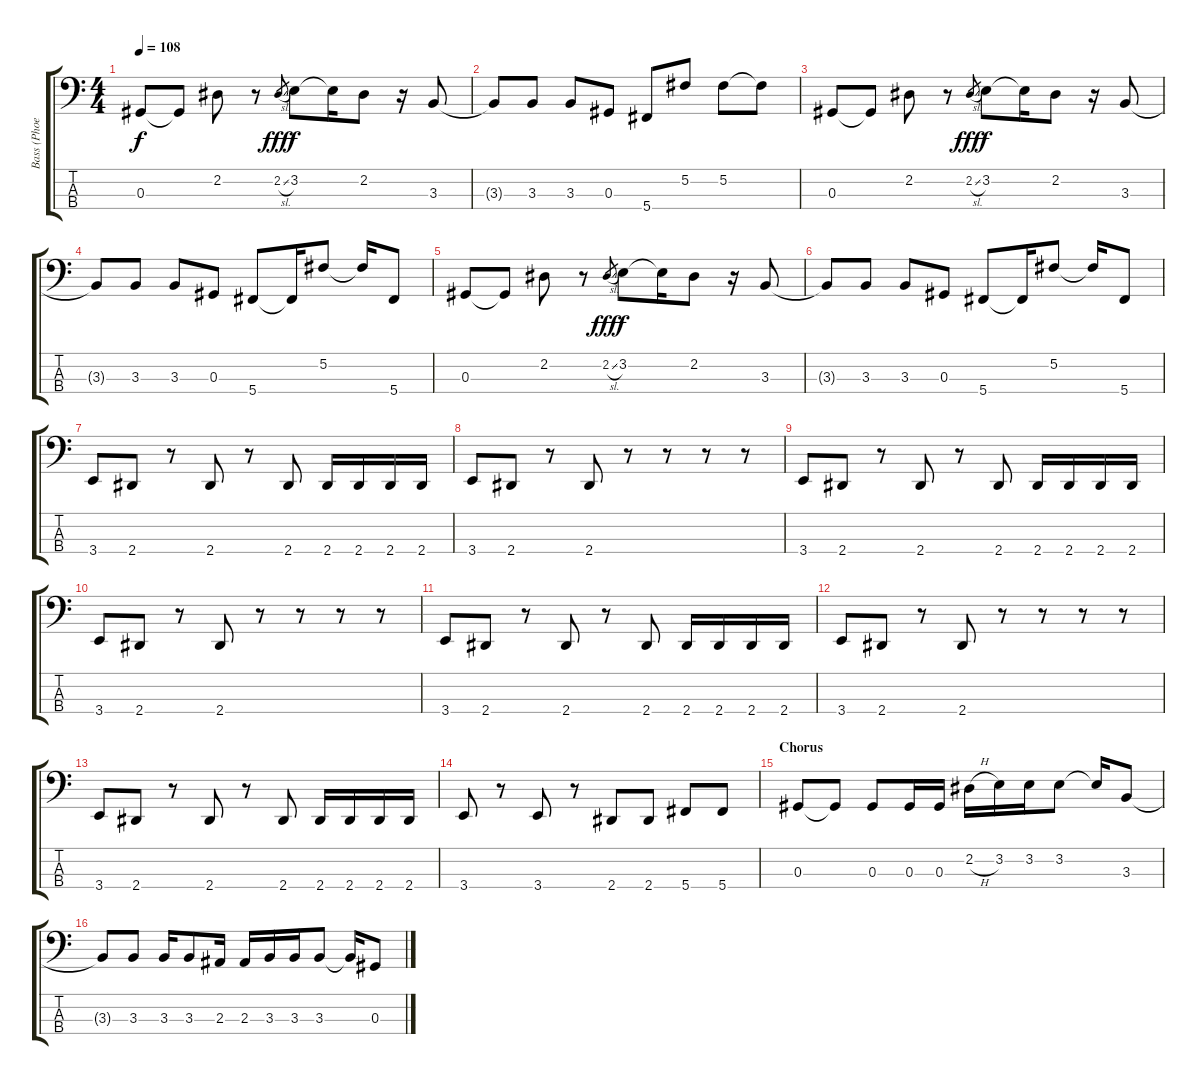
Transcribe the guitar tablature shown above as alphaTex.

\track ("Bass (Phoenix)" "Bass (Phoe") {instrument electricbassfinger}
\staff {score tabs}
\tuning (Gb2 Db2 Ab1 Db1) {hide}
\ts (4 4)
\tempo 108
\clef f4
\ks c
0.3.8{dy f} 0.3{t}.8 2.2.8 r.8 2.2{sl}.8{gr dy fff} 3.2.8{dy f} 3.2{t}.16 2.2.8 r.16 3.3.8 |
3.3{t}.8 3.3.8 3.3.8 0.3.8 5.4.8 5.2.8 5.2.8 5.2{t}.8 |
0.3.8 0.3{t}.8 2.2.8 r.8 2.2{sl}.8{gr dy fff} 3.2.8{dy f} 3.2{t}.16 2.2.8 r.16 3.3.8 |
3.3{t}.8 3.3.8 3.3.8 0.3.8 5.4.8 5.4{t}.16 5.2.8 5.2{t}.16 5.4.8 |
0.3.8 0.3{t}.8 2.2.8 r.8 2.2{sl}.8{gr dy fff} 3.2.8{dy f} 3.2{t}.16 2.2.8 r.16 3.3.8 |
3.3{t}.8 3.3.8 3.3.8 0.3.8 5.4.8 5.4{t}.16 5.2.8 5.2{t}.16 5.4.8 |
3.4.8 2.4.8 r.8 2.4.8 r.8 2.4.8 2.4.16 2.4.16 2.4.16 2.4.16 |
3.4.8 2.4.8 r.8 2.4.8 r.8 r.8 r.8 r.8 |
3.4.8 2.4.8 r.8 2.4.8 r.8 2.4.8 2.4.16 2.4.16 2.4.16 2.4.16 |
3.4.8 2.4.8 r.8 2.4.8 r.8 r.8 r.8 r.8 |
3.4.8 2.4.8 r.8 2.4.8 r.8 2.4.8 2.4.16 2.4.16 2.4.16 2.4.16 |
3.4.8 2.4.8 r.8 2.4.8 r.8 r.8 r.8 r.8 |
3.4.8 2.4.8 r.8 2.4.8 r.8 2.4.8 2.4.16 2.4.16 2.4.16 2.4.16 |
3.4.8 r.8 3.4.8 r.8 2.4.8 2.4.8 5.4.8 5.4.8 |
\section ("" "Chorus")
0.3.8 0.3{t}.8 0.3.8 0.3.16 0.3.16 2.2{h}.16 3.2.16 3.2.16 3.2.8 3.2{t}.16 3.3.8 |
3.3{t}.8 3.3.8 3.3.16 3.3.8 2.3.16 2.3.16 3.3.16 3.3.16 3.3.8 3.3{t}.16 0.3.8
